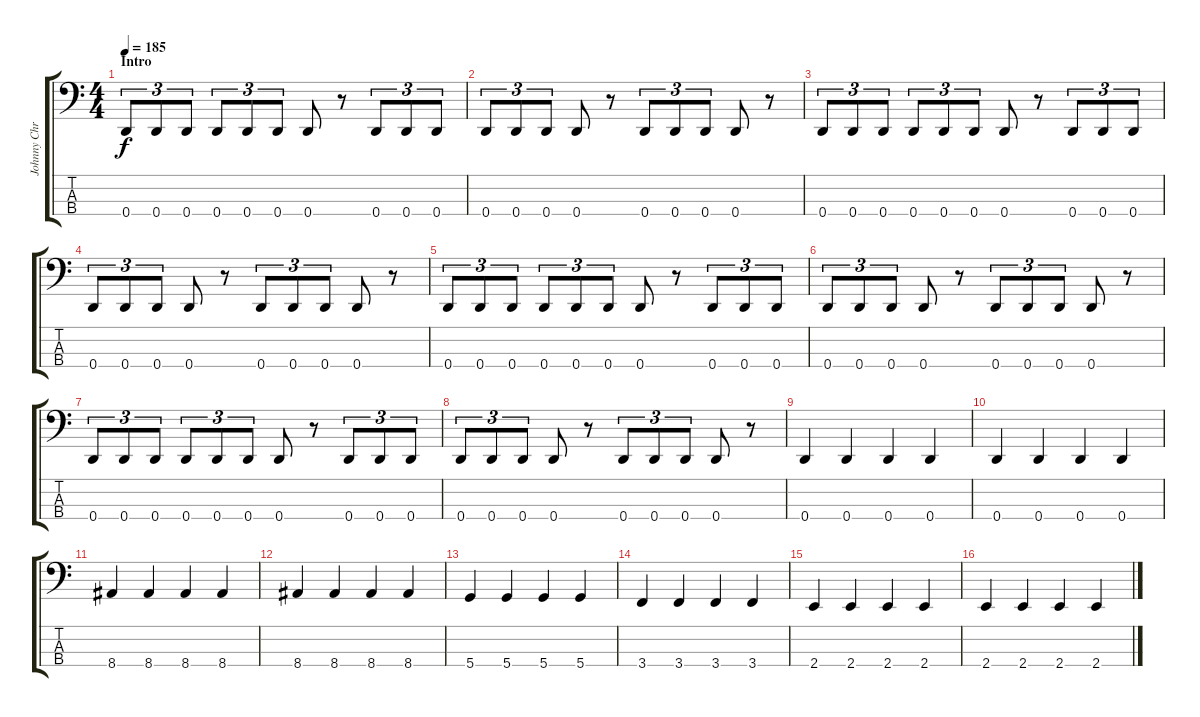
\track ("Johnny Christ" "Johnny Chr") {instrument electricbasspick}
\staff {score tabs}
\tuning (G2 D2 A1 D1) {hide}
\ts (4 4)
\section ("" "Intro")
\tempo 185
\clef f4
\ks c
0.4.8{tu (3 2) dy f instrument electricbasspick} 0.4.8{tu (3 2)} 0.4.8{tu (3 2)} 0.4.8{tu (3 2)} 0.4.8{tu (3 2)} 0.4.8{tu (3 2)} 0.4.8 r.8 0.4.8{tu (3 2)} 0.4.8{tu (3 2)} 0.4.8{tu (3 2)} |
0.4.8{tu (3 2)} 0.4.8{tu (3 2)} 0.4.8{tu (3 2)} 0.4.8 r.8 0.4.8{tu (3 2)} 0.4.8{tu (3 2)} 0.4.8{tu (3 2)} 0.4.8 r.8 |
0.4.8{tu (3 2)} 0.4.8{tu (3 2)} 0.4.8{tu (3 2)} 0.4.8{tu (3 2)} 0.4.8{tu (3 2)} 0.4.8{tu (3 2)} 0.4.8 r.8 0.4.8{tu (3 2)} 0.4.8{tu (3 2)} 0.4.8{tu (3 2)} |
0.4.8{tu (3 2)} 0.4.8{tu (3 2)} 0.4.8{tu (3 2)} 0.4.8 r.8 0.4.8{tu (3 2)} 0.4.8{tu (3 2)} 0.4.8{tu (3 2)} 0.4.8 r.8 |
0.4.8{tu (3 2)} 0.4.8{tu (3 2)} 0.4.8{tu (3 2)} 0.4.8{tu (3 2)} 0.4.8{tu (3 2)} 0.4.8{tu (3 2)} 0.4.8 r.8 0.4.8{tu (3 2)} 0.4.8{tu (3 2)} 0.4.8{tu (3 2)} |
0.4.8{tu (3 2)} 0.4.8{tu (3 2)} 0.4.8{tu (3 2)} 0.4.8 r.8 0.4.8{tu (3 2)} 0.4.8{tu (3 2)} 0.4.8{tu (3 2)} 0.4.8 r.8 |
0.4.8{tu (3 2)} 0.4.8{tu (3 2)} 0.4.8{tu (3 2)} 0.4.8{tu (3 2)} 0.4.8{tu (3 2)} 0.4.8{tu (3 2)} 0.4.8 r.8 0.4.8{tu (3 2)} 0.4.8{tu (3 2)} 0.4.8{tu (3 2)} |
0.4.8{tu (3 2)} 0.4.8{tu (3 2)} 0.4.8{tu (3 2)} 0.4.8 r.8 0.4.8{tu (3 2)} 0.4.8{tu (3 2)} 0.4.8{tu (3 2)} 0.4.8 r.8 |
0.4.4 0.4.4 0.4.4 0.4.4 |
0.4.4 0.4.4 0.4.4 0.4.4 |
8.4.4 8.4.4 8.4.4 8.4.4 |
8.4.4 8.4.4 8.4.4 8.4.4 |
5.4.4 5.4.4 5.4.4 5.4.4 |
3.4.4 3.4.4 3.4.4 3.4.4 |
2.4.4 2.4.4 2.4.4 2.4.4 |
2.4.4 2.4.4 2.4.4 2.4.4
